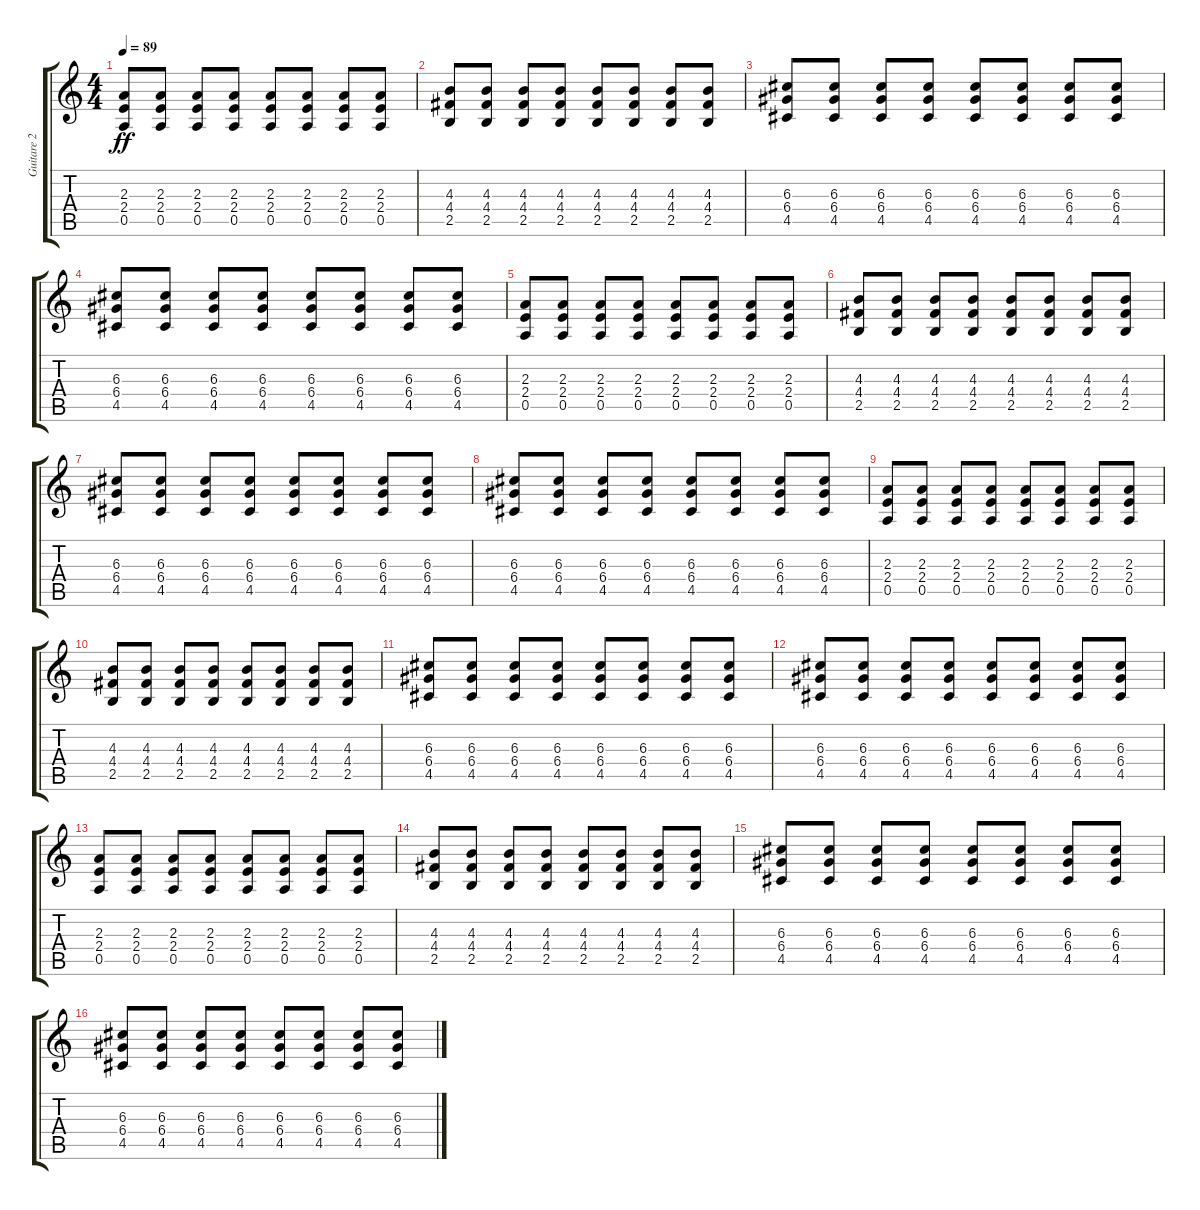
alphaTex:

\track ("Guitare 2" "Guitare 2") {instrument distortionguitar}
\staff {score tabs}
\tuning (E4 B3 G3 D3 A2 E2) {hide}
\ts (4 4)
\tempo 89
\clef g2
\ks c
(2.3 2.4 0.5).8{dy ff} (2.3 2.4 0.5).8 (2.3 2.4 0.5).8 (2.3 2.4 0.5).8 (2.3 2.4 0.5).8 (2.3 2.4 0.5).8 (2.3 2.4 0.5).8 (2.3 2.4 0.5).8 |
(4.3 4.4 2.5).8 (4.3 4.4 2.5).8 (4.3 4.4 2.5).8 (4.3 4.4 2.5).8 (4.3 4.4 2.5).8 (4.3 4.4 2.5).8 (4.3 4.4 2.5).8 (4.3 4.4 2.5).8 |
(6.3 6.4 4.5).8 (6.3 6.4 4.5).8 (6.3 6.4 4.5).8 (6.3 6.4 4.5).8 (6.3 6.4 4.5).8 (6.3 6.4 4.5).8 (6.3 6.4 4.5).8 (6.3 6.4 4.5).8 |
(6.3 6.4 4.5).8 (6.3 6.4 4.5).8 (6.3 6.4 4.5).8 (6.3 6.4 4.5).8 (6.3 6.4 4.5).8 (6.3 6.4 4.5).8 (6.3 6.4 4.5).8 (6.3 6.4 4.5).8 |
(2.3 2.4 0.5).8 (2.3 2.4 0.5).8 (2.3 2.4 0.5).8 (2.3 2.4 0.5).8 (2.3 2.4 0.5).8 (2.3 2.4 0.5).8 (2.3 2.4 0.5).8 (2.3 2.4 0.5).8 |
(4.3 4.4 2.5).8 (4.3 4.4 2.5).8 (4.3 4.4 2.5).8 (4.3 4.4 2.5).8 (4.3 4.4 2.5).8 (4.3 4.4 2.5).8 (4.3 4.4 2.5).8 (4.3 4.4 2.5).8 |
(6.3 6.4 4.5).8 (6.3 6.4 4.5).8 (6.3 6.4 4.5).8 (6.3 6.4 4.5).8 (6.3 6.4 4.5).8 (6.3 6.4 4.5).8 (6.3 6.4 4.5).8 (6.3 6.4 4.5).8 |
(6.3 6.4 4.5).8 (6.3 6.4 4.5).8 (6.3 6.4 4.5).8 (6.3 6.4 4.5).8 (6.3 6.4 4.5).8 (6.3 6.4 4.5).8 (6.3 6.4 4.5).8 (6.3 6.4 4.5).8 |
(2.3 2.4 0.5).8 (2.3 2.4 0.5).8 (2.3 2.4 0.5).8 (2.3 2.4 0.5).8 (2.3 2.4 0.5).8 (2.3 2.4 0.5).8 (2.3 2.4 0.5).8 (2.3 2.4 0.5).8 |
(4.3 4.4 2.5).8 (4.3 4.4 2.5).8 (4.3 4.4 2.5).8 (4.3 4.4 2.5).8 (4.3 4.4 2.5).8 (4.3 4.4 2.5).8 (4.3 4.4 2.5).8 (4.3 4.4 2.5).8 |
(6.3 6.4 4.5).8 (6.3 6.4 4.5).8 (6.3 6.4 4.5).8 (6.3 6.4 4.5).8 (6.3 6.4 4.5).8 (6.3 6.4 4.5).8 (6.3 6.4 4.5).8 (6.3 6.4 4.5).8 |
(6.3 6.4 4.5).8 (6.3 6.4 4.5).8 (6.3 6.4 4.5).8 (6.3 6.4 4.5).8 (6.3 6.4 4.5).8 (6.3 6.4 4.5).8 (6.3 6.4 4.5).8 (6.3 6.4 4.5).8 |
(2.3 2.4 0.5).8 (2.3 2.4 0.5).8 (2.3 2.4 0.5).8 (2.3 2.4 0.5).8 (2.3 2.4 0.5).8 (2.3 2.4 0.5).8 (2.3 2.4 0.5).8 (2.3 2.4 0.5).8 |
(4.3 4.4 2.5).8 (4.3 4.4 2.5).8 (4.3 4.4 2.5).8 (4.3 4.4 2.5).8 (4.3 4.4 2.5).8 (4.3 4.4 2.5).8 (4.3 4.4 2.5).8 (4.3 4.4 2.5).8 |
(6.3 6.4 4.5).8 (6.3 6.4 4.5).8 (6.3 6.4 4.5).8 (6.3 6.4 4.5).8 (6.3 6.4 4.5).8 (6.3 6.4 4.5).8 (6.3 6.4 4.5).8 (6.3 6.4 4.5).8 |
(6.3 6.4 4.5).8 (6.3 6.4 4.5).8 (6.3 6.4 4.5).8 (6.3 6.4 4.5).8 (6.3 6.4 4.5).8 (6.3 6.4 4.5).8 (6.3 6.4 4.5).8 (6.3 6.4 4.5).8
